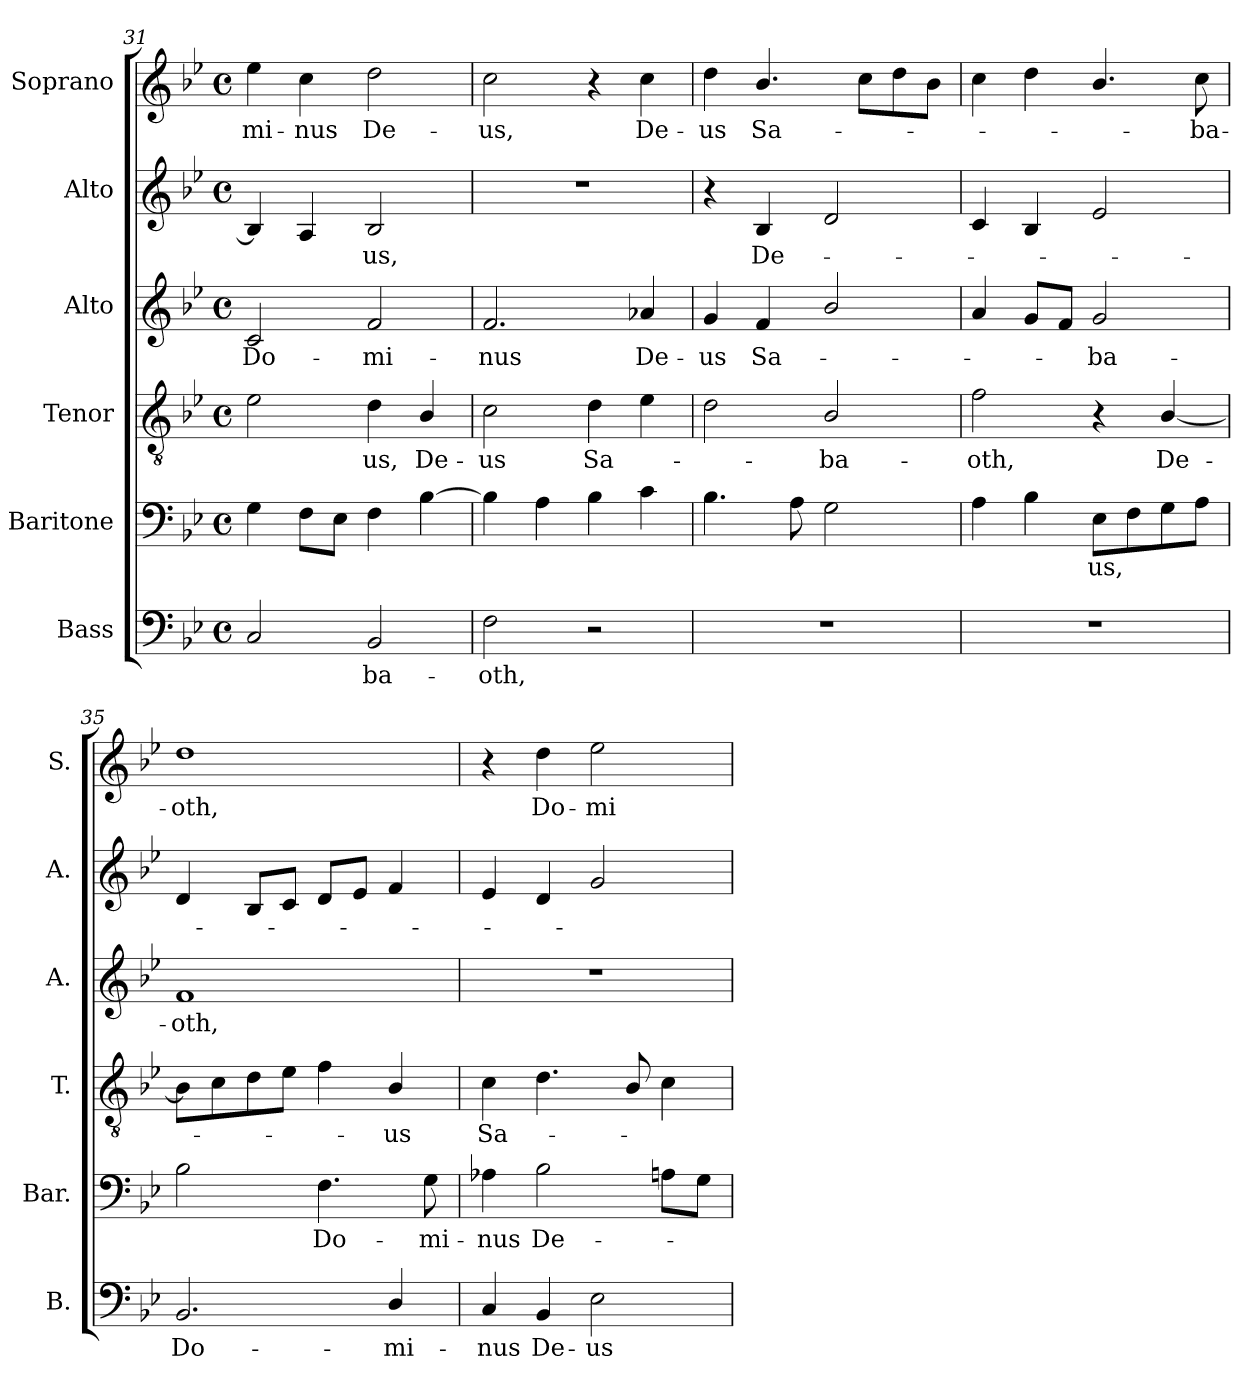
**kern	**text	**kern	**text	**kern	**text	**kern	**text	**kern	**text	**kern	**text
*part6	*part6	*part5	*part5	*part4	*part4	*part3	*part3	*part2	*part2	*part1	*part1
*staff6	*staff6	*staff5	*staff5	*staff4	*staff4	*staff3	*staff3	*staff2	*staff2	*staff1	*staff1
*I"Bass	*	*I"Baritone	*	*I"Tenor	*	*I"Alto	*	*I"Alto	*	*I"Soprano	*
*I'B.	*	*I'Bar.	*	*I'T.	*	*I'A.	*	*I'A.	*	*I'S.	*
*clefF4	*	*clefF4	*	*clefGv2	*	*clefG2	*	*clefG2	*	*clefG2	*
*	*	*	*	*ITrd7c12	*	*	*	*	*	*	*
*k[b-e-]	*	*k[b-e-]	*	*k[b-e-]	*	*k[b-e-]	*	*k[b-e-]	*	*k[b-e-]	*
*B-:	*	*B-:	*	*B-:	*	*B-:	*	*B-:	*	*B-:	*
*M4/4	*	*M4/4	*	*M4/4	*	*M4/4	*	*M4/4	*	*M4/4	*
*met(c)	*	*met(c)	*	*met(c)	*	*met(c)	*	*met(c)	*	*met(c)	*
=31	=31	=31	=31	=31	=31	=31	=31	=31	=31	=31	=31
!	!	!	!	!	!	!	!LO:LY:b:color=#000000	!	!	!	!
!	!	!	!	!	!	!	!	!	!	!	!LO:LY:b:color=#000000
2Ci/	.	4Gi\	.	2E-i\	.	2ci/	Do-	4B-i/]	.	4ee-i\	-mi-
!	!	!	!	!	!	!	!	!	!	!	!LO:LY:b:color=#000000
.	.	8Fi\L	.	.	.	.	.	4Ai/	.	4cci\	-nus
.	.	8E-i\J	.	.	.	.	.	.	.	.	.
!	!LO:LY:b:color=#000000	!	!	!	!	!	!	!	!	!	!
!	!	!	!	!	!LO:LY:b:color=#000000	!	!	!	!	!	!
!	!	!	!	!	!	!	!LO:LY:b:color=#000000	!	!	!	!
!	!	!	!	!	!	!	!	!	!LO:LY:b:color=#000000	!	!
!	!	!	!	!	!	!	!	!	!	!	!LO:LY:b:color=#000000
2BB-i/	-ba-	4Fi\	.	4Di\	-us,	2fi/	-mi-	2B-i/	-us,	2ddi\	De-
!	!	!	!	!	!LO:LY:b:color=#000000	!	!	!	!	!	!
.	.	[4B-i\	.	4BB-i/	De-	.	.	.	.	.	.
=32	=32	=32	=32	=32	=32	=32	=32	=32	=32	=32	=32
!	!LO:LY:b:color=#000000	!	!	!	!	!	!	!	!	!	!
!	!	!	!	!	!LO:LY:b:color=#000000	!	!	!	!	!	!
!	!	!	!	!	!	!	!LO:LY:b:color=#000000	!	!	!	!
!	!	!	!	!	!	!	!	!	!	!	!LO:LY:b:color=#000000
2Fi\	-oth,	4B-i\]	.	2Ci\	-us	2.fi/	-nus	1r	.	2cci\	-us,
.	.	4Ai\	.	.	.	.	.	.	.	.	.
!	!	!	!	!	!LO:LY:b:color=#000000	!	!	!	!	!	!
2r	.	4B-i\	.	4Di\	Sa-	.	.	.	.	4r	.
!	!	!	!	!	!	!	!LO:LY:b:color=#000000	!	!	!	!
!	!	!	!	!	!	!	!	!	!	!	!LO:LY:b:color=#000000
.	.	4ci\	.	4E-i\	.	4a-i/	De-	.	.	4cci\	De-
=33	=33	=33	=33	=33	=33	=33	=33	=33	=33	=33	=33
!	!	!	!	!	!	!	!LO:LY:b:color=#000000	!	!	!	!
!	!	!	!	!	!	!	!	!	!	!	!LO:LY:b:color=#000000
1r	.	4.B-i\	.	2Di\	.	4gi/	-us	4r	.	4ddi\	-us
!	!	!	!	!	!	!	!LO:LY:b:color=#000000	!	!	!	!
!	!	!	!	!	!	!	!	!	!LO:LY:b:color=#000000	!	!
!	!	!	!	!	!	!	!	!	!	!	!LO:LY:b:color=#000000
.	.	.	.	.	.	4fi/	Sa-	4B-i/	De-	4.b-i/	Sa-
.	.	8Ai\	.	.	.	.	.	.	.	.	.
!	!	!	!	!	!LO:LY:b:color=#000000	!	!	!	!	!	!
.	.	2Gi\	.	2BB-i/	-ba-	2b-i/	.	2di/	.	.	.
.	.	.	.	.	.	.	.	.	.	8cci\L	.
.	.	.	.	.	.	.	.	.	.	8ddi\	.
.	.	.	.	.	.	.	.	.	.	8b-i\J	.
=34	=34	=34	=34	=34	=34	=34	=34	=34	=34	=34	=34
!	!	!	!	!	!LO:LY:b:color=#000000	!	!	!	!	!	!
1r	.	4Ai\	.	2Fi\	-oth,	4ai/	.	4ci/	.	4cci\	.
.	.	4B-i\	.	.	.	8gi/L	.	4B-i/	.	4ddi\	.
.	.	.	.	.	.	8fi/J	.	.	.	.	.
!	!	!	!LO:LY:b:color=#000000	!	!	!	!	!	!	!	!
!	!	!	!	!	!	!	!LO:LY:b:color=#000000	!	!	!	!
.	.	8E-i\L	-us,	4r	.	2gi/	-ba-	2e-i/	.	4.b-i/	.
.	.	8Fi\	.	.	.	.	.	.	.	.	.
!	!	!	!	!	!LO:LY:b:color=#000000	!	!	!	!	!	!
.	.	8Gi\	.	[4BB-i/	De-	.	.	.	.	.	.
!	!	!	!	!	!	!	!	!	!	!	!LO:LY:b:color=#000000
.	.	8Ai\J	.	.	.	.	.	.	.	8cci\	-ba-
=35	=35	=35	=35	=35	=35	=35	=35	=35	=35	=35	=35
!	!LO:LY:b:color=#000000	!	!	!	!	!	!	!	!	!	!
!	!	!	!	!	!	!	!LO:LY:b:color=#000000	!	!	!	!
!	!	!	!	!	!	!	!	!	!	!	!LO:LY:b:color=#000000
2.BB-i/	Do-	2B-i\	.	8BB-i\L]	.	1fi	-oth,	4di/	.	1ddi	-oth,
.	.	.	.	8Ci\	.	.	.	.	.	.	.
.	.	.	.	8Di\	.	.	.	8B-i/L	.	.	.
.	.	.	.	8E-i\J	.	.	.	8ci/J	.	.	.
!	!	!	!LO:LY:b:color=#000000	!	!	!	!	!	!	!	!
.	.	4.Fi\	Do-	4Fi\	.	.	.	8di/L	.	.	.
.	.	.	.	.	.	.	.	8e-i/J	.	.	.
!	!LO:LY:b:color=#000000	!	!	!	!	!	!	!	!	!	!
!	!	!	!	!	!LO:LY:b:color=#000000	!	!	!	!	!	!
4Di/	-mi-	.	.	4BB-i/	-us	.	.	4fi/	.	.	.
!	!	!	!LO:LY:b:color=#000000	!	!	!	!	!	!	!	!
.	.	8Gi\	-mi-	.	.	.	.	.	.	.	.
!!LO:PB:g=z
=36	=36	=36	=36	=36	=36	=36	=36	=36	=36	=36	=36
!	!LO:LY:b:color=#000000	!	!	!	!	!	!	!	!	!	!
!	!	!	!LO:LY:b:color=#000000	!	!	!	!	!	!	!	!
!	!	!	!	!	!LO:LY:b:color=#000000	!	!	!	!	!	!
4Ci/	-nus	4A-Xi\	-nus	4Ci\	Sa-	1r	.	4e-i/	.	4r	.
!	!LO:LY:b:color=#000000	!	!	!	!	!	!	!	!	!	!
!	!	!	!LO:LY:b:color=#000000	!	!	!	!	!	!	!	!
!	!	!	!	!	!	!	!	!	!	!	!LO:LY:b:color=#000000
4BB-i/	De-	2B-i\	De-	4.Di\	.	.	.	4di/	.	4ddi\	Do-
!	!LO:LY:b:color=#000000	!	!	!	!	!	!	!	!	!	!
!	!	!	!	!	!	!	!	!	!	!	!LO:LY:b:color=#000000
2E-i\	-us	.	.	.	.	.	.	2gi/	.	2ee-i\	-mi-
.	.	.	.	8BB-i/	.	.	.	.	.	.	.
.	.	8Ai\L	.	4Ci\	.	.	.	.	.	.	.
.	.	8Gi\J	.	.	.	.	.	.	.	.	.
=	=	=	=	=	=	=	=	=	=	=	=
*-	*-	*-	*-	*-	*-	*-	*-	*-	*-	*-	*-
